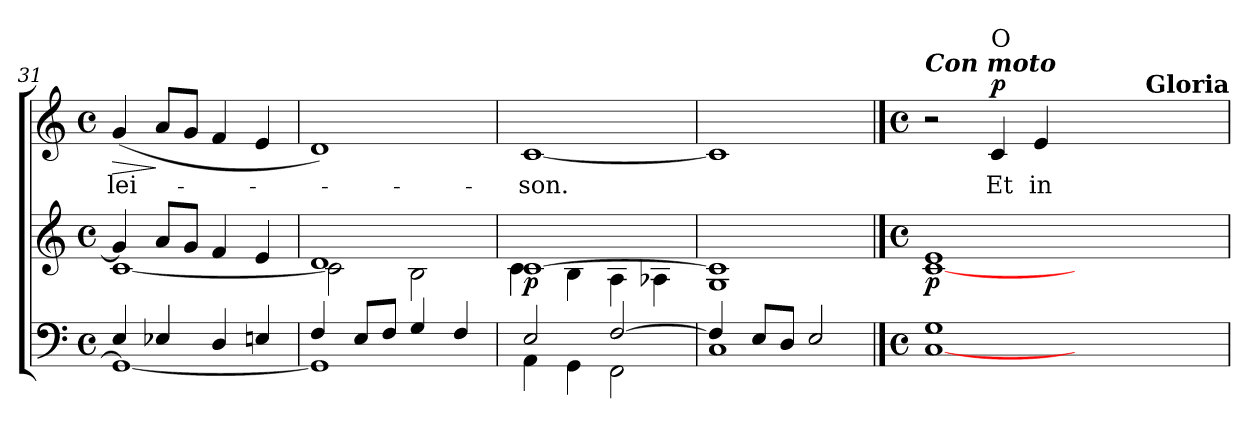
**kern	**kern	**dynam	**kern	**text	**dynam
*part2	*part2	*part2	*part1	*part1	*part1
*staff3	*staff2	*staff2/3	*staff1	*staff1	*staff1
*clefF4	*clefG2	*	*clefG2	*	*
*k[]	*k[]	*	*k[]	*	*
*C:	*C:	*	*C:	*	*
*M4/4	*M4/4	*	*M4/4	*	*
*met(c)	*met(c)	*	*met(c)	*	*
=31	=31	=31	=31	=31	=31
*^	*^	*	*	*	*
!	!	!	!	!	!	!LO:LY:b	!LO:HP:b
4E/	1GG_	4g/]	[<1c	.	(<4g/	-lei-	>
4E-X/	.	8a/L	.	.	8a/L	.	]
.	.	8g/J	.	.	8g/J	.	.
4D/	.	4f/	.	.	4f/	.	.
4En/	.	4e/	.	.	4e/	.	.
=32	=32	=32	=32	=32	=32	=32	=32
4F/	1GG]	1d	2c\]	.	1d)	.	.
8E/L	.	.	.	.	.	.	.
8F/J	.	.	.	.	.	.	.
4G/	.	.	2B\	.	.	.	.
4F/	.	.	.	.	.	.	.
=33	=33	=33	=33	=33	=33	=33	=33
!	!	!	!	!LO:DY:b	!	!LO:LY:b	!
2E/	4AA\	[>1c	4c\	p	[1c	-son.	.
.	4GG\	.	4B\	.	.	.	.
[>2F/	2FF\	.	4A\	.	.	.	.
.	.	.	4A-X\	.	.	.	.
=34	=34	=34	=34	=34	=34	=34	=34
4F/]	1C	1c]	1G	.	1c]	.	.
8E/L	.	.	.	.	.	.	.
8D/J	.	.	.	.	.	.	.
2E/	.	.	.	.	.	.	.
!!LO:LB:g=z
==35	==35	==35	==35	==35	==35	==35	==35
*M4/4	*	*M4/4	*	*	*M4/4	*	*
*met(c)	*	*met(c)	*	*	*met(c)	*	*
!	!	!	!	!	!LO:TX:a:Bi:t=Con moto	!	!
!	!	!	!	!LO:DY:b	!	!	!
1G	[<1C	1e	[<1c	p	2r	.	.
!	!	!	!	!	!LO:TX:a:t=O	!	!
!	!	!	!	!	!	!LO:LY:b	!LO:DY:a
.	.	.	.	.	4c/	Et	p
!	!	!	!	!	!	!LO:LY:b	!
.	.	.	.	.	4e/	in	.
0ryy	0ryy	0ryy	0ryy	.	0ryy	.	.
!	!	!	!	!	!LO:TX:a:B:t=Gloria	!	!
*v	*v	*	*	*	*	*	*
*	*v	*v	*	*	*	*
=	=	=	=	=	=
*-	*-	*-	*-	*-	*-
